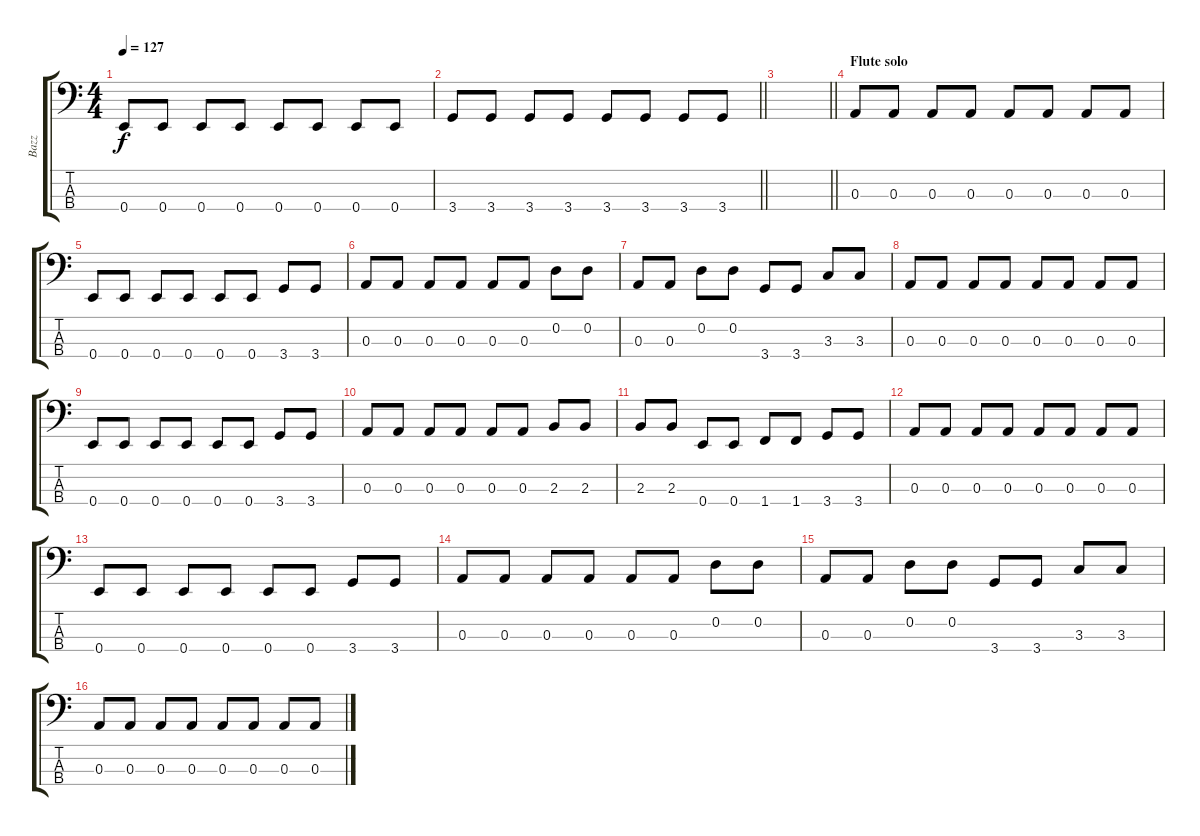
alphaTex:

\track ("Bazz" "Bazz") {instrument electricbasspick}
\staff {score tabs}
\tuning (G2 D2 A1 E1) {hide}
\ts (4 4)
\tempo 127
\clef f4
\ks c
0.4.8{dy f} 0.4.8 0.4.8 0.4.8 0.4.8 0.4.8 0.4.8 0.4.8 |
\barLineRight lightlight
3.4.8 3.4.8 3.4.8 3.4.8 3.4.8 3.4.8 3.4.8 3.4.8 |
\barLineRight lightlight
|
\section ("" "Flute solo")
0.3.8 0.3.8 0.3.8 0.3.8 0.3.8 0.3.8 0.3.8 0.3.8 |
0.4.8 0.4.8 0.4.8 0.4.8 0.4.8 0.4.8 3.4.8 3.4.8 |
0.3.8 0.3.8 0.3.8 0.3.8 0.3.8 0.3.8 0.2.8 0.2.8 |
0.3.8 0.3.8 0.2.8 0.2.8 3.4.8 3.4.8 3.3.8 3.3.8 |
0.3.8 0.3.8 0.3.8 0.3.8 0.3.8 0.3.8 0.3.8 0.3.8 |
0.4.8 0.4.8 0.4.8 0.4.8 0.4.8 0.4.8 3.4.8 3.4.8 |
0.3.8 0.3.8 0.3.8 0.3.8 0.3.8 0.3.8 2.3.8 2.3.8 |
2.3.8 2.3.8 0.4.8 0.4.8 1.4.8 1.4.8 3.4.8 3.4.8 |
0.3.8 0.3.8 0.3.8 0.3.8 0.3.8 0.3.8 0.3.8 0.3.8 |
0.4.8 0.4.8 0.4.8 0.4.8 0.4.8 0.4.8 3.4.8 3.4.8 |
0.3.8 0.3.8 0.3.8 0.3.8 0.3.8 0.3.8 0.2.8 0.2.8 |
0.3.8 0.3.8 0.2.8 0.2.8 3.4.8 3.4.8 3.3.8 3.3.8 |
0.3.8 0.3.8 0.3.8 0.3.8 0.3.8 0.3.8 0.3.8 0.3.8
